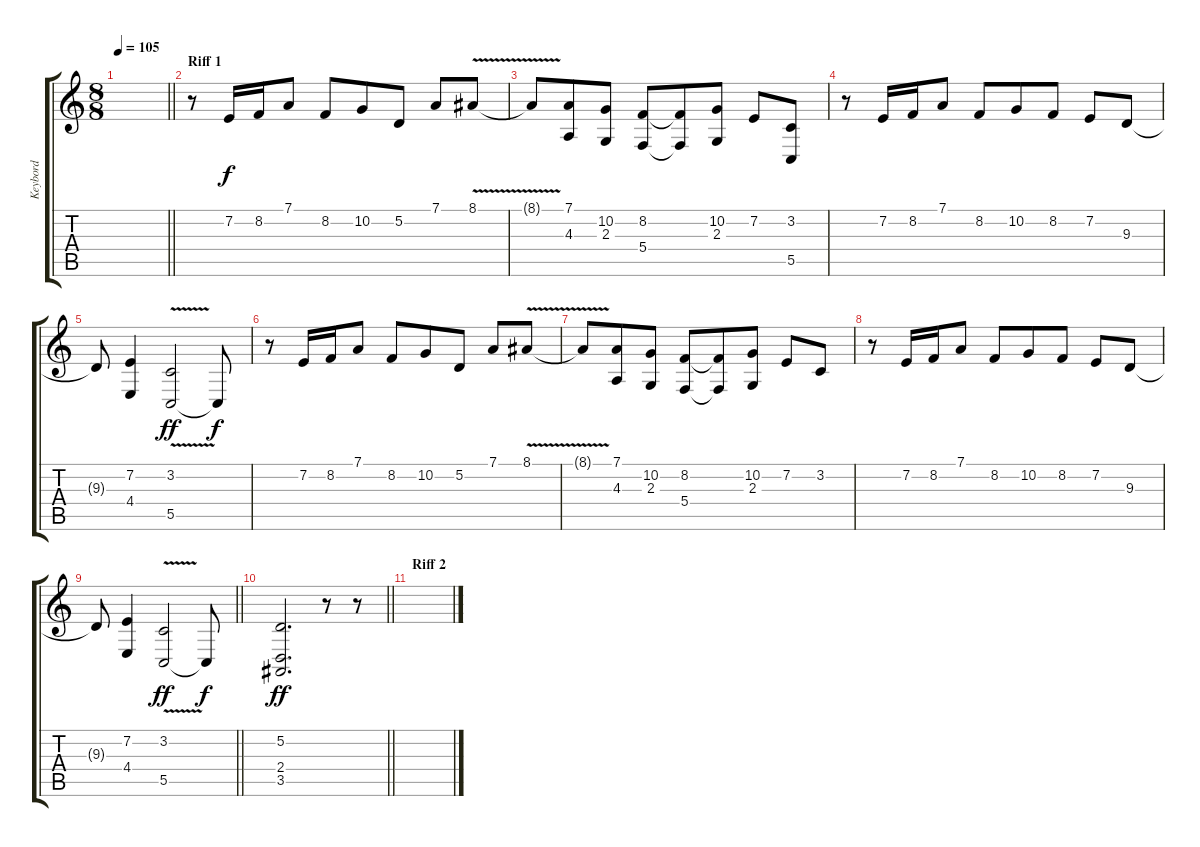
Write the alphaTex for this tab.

\track ("Keybord" "Keybord") {instrument lead2sawtooth}
\staff {score tabs}
\tuning (D4 A3 F3 C3 G2 D2) {hide}
\ts (8 8)
\tempo 105
\clef g2
\barLineRight lightlight
\ks c
|
\section ("" "Riff 1")
r.8 7.2.16{dy f} 8.2.16 7.1.8 8.2.8 10.2.8 5.2.8 7.1.8 8.1{v}.8 |
8.1{t}.8 (7.1 4.3).8 (10.2 2.3).8 (8.2 5.4).8 (8.2{t} 5.4{t}).8 (10.2 2.3).8 7.2.8 (3.2 5.5).8 |
r.8 7.2.16 8.2.16 7.1.8 8.2.8 10.2.8 8.2.8 7.2.8 9.3.8 |
9.3{t}.8 (7.2 4.4).4 (3.2{v} 5.5).2{dy ff} 5.5{t}.8{dy f} |
r.8 7.2.16 8.2.16 7.1.8 8.2.8 10.2.8 5.2.8 7.1.8 8.1{v}.8 |
8.1{t}.8 (7.1 4.3).8 (10.2 2.3).8 (8.2 5.4).8 (8.2{t} 5.4{t}).8 (10.2 2.3).8 7.2.8 3.2.8 |
r.8 7.2.16 8.2.16 7.1.8 8.2.8 10.2.8 8.2.8 7.2.8 9.3.8 |
\barLineRight lightlight
9.3{t}.8 (7.2 4.4).4 (3.2{v} 5.5).2{dy ff} 5.5{t}.8{dy f} |
\section ("" "")
\barLineRight lightlight
(5.2 2.4 3.5).2{d dy ff} r.8 r.8 |
\section ("" "Riff 2")
